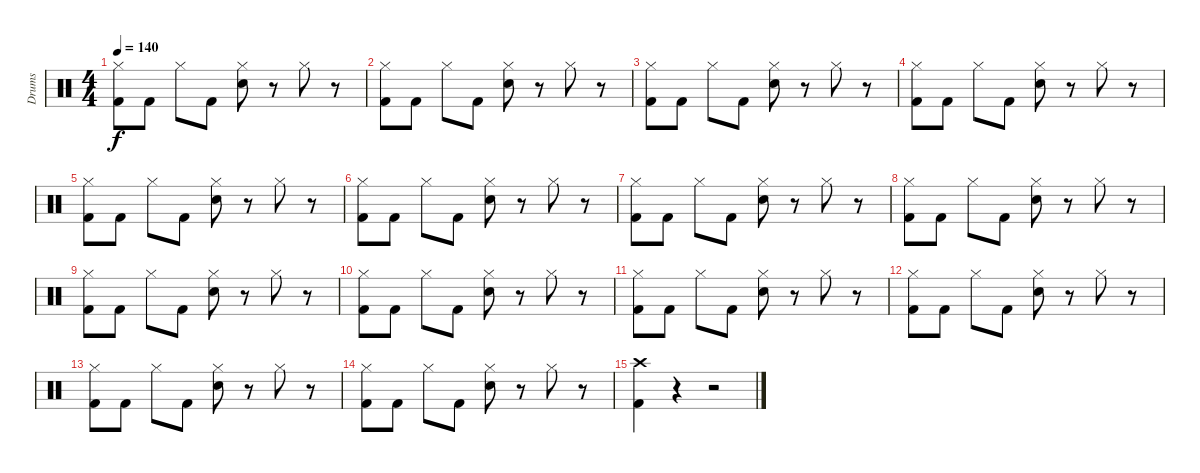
\track ("Drums" "Drums") {instrument percussion}
\staff {score}
\articulation defaults
\ts (4 4)
\tempo 140
\clef neutral
\ks c
("Hi-Hat (closed)" "Kick (hit) 2").8{dy f} "Kick (hit) 2".8 "Hi-Hat (closed)".8 "Kick (hit) 2".8 ("Hi-Hat (closed)" "Electric Snare (hit)").8 r.8 "Hi-Hat (closed)".8 r.8 |
("Hi-Hat (closed)" "Kick (hit) 2").8 "Kick (hit) 2".8 "Hi-Hat (closed)".8 "Kick (hit) 2".8 ("Hi-Hat (closed)" "Electric Snare (hit)").8 r.8 "Hi-Hat (closed)".8 r.8 |
("Hi-Hat (closed)" "Kick (hit) 2").8 "Kick (hit) 2".8 "Hi-Hat (closed)".8 "Kick (hit) 2".8 ("Hi-Hat (closed)" "Electric Snare (hit)").8 r.8 "Hi-Hat (closed)".8 r.8 |
("Hi-Hat (closed)" "Kick (hit) 2").8 "Kick (hit) 2".8 "Hi-Hat (closed)".8 "Kick (hit) 2".8 ("Hi-Hat (closed)" "Electric Snare (hit)").8 r.8 "Hi-Hat (closed)".8 r.8 |
("Hi-Hat (closed)" "Kick (hit) 2").8 "Kick (hit) 2".8 "Hi-Hat (closed)".8 "Kick (hit) 2".8 ("Hi-Hat (closed)" "Electric Snare (hit)").8 r.8 "Hi-Hat (closed)".8 r.8 |
("Hi-Hat (closed)" "Kick (hit) 2").8 "Kick (hit) 2".8 "Hi-Hat (closed)".8 "Kick (hit) 2".8 ("Hi-Hat (closed)" "Electric Snare (hit)").8 r.8 "Hi-Hat (closed)".8 r.8 |
("Hi-Hat (closed)" "Kick (hit) 2").8 "Kick (hit) 2".8 "Hi-Hat (closed)".8 "Kick (hit) 2".8 ("Hi-Hat (closed)" "Electric Snare (hit)").8 r.8 "Hi-Hat (closed)".8 r.8 |
("Hi-Hat (closed)" "Kick (hit) 2").8 "Kick (hit) 2".8 "Hi-Hat (closed)".8 "Kick (hit) 2".8 ("Hi-Hat (closed)" "Electric Snare (hit)").8 r.8 "Hi-Hat (closed)".8 r.8 |
("Hi-Hat (closed)" "Kick (hit) 2").8 "Kick (hit) 2".8 "Hi-Hat (closed)".8 "Kick (hit) 2".8 ("Hi-Hat (closed)" "Electric Snare (hit)").8 r.8 "Hi-Hat (closed)".8 r.8 |
("Hi-Hat (closed)" "Kick (hit) 2").8 "Kick (hit) 2".8 "Hi-Hat (closed)".8 "Kick (hit) 2".8 ("Hi-Hat (closed)" "Electric Snare (hit)").8 r.8 "Hi-Hat (closed)".8 r.8 |
("Hi-Hat (closed)" "Kick (hit) 2").8 "Kick (hit) 2".8 "Hi-Hat (closed)".8 "Kick (hit) 2".8 ("Hi-Hat (closed)" "Electric Snare (hit)").8 r.8 "Hi-Hat (closed)".8 r.8 |
("Hi-Hat (closed)" "Kick (hit) 2").8 "Kick (hit) 2".8 "Hi-Hat (closed)".8 "Kick (hit) 2".8 ("Hi-Hat (closed)" "Electric Snare (hit)").8 r.8 "Hi-Hat (closed)".8 r.8 |
("Hi-Hat (closed)" "Kick (hit) 2").8 "Kick (hit) 2".8 "Hi-Hat (closed)".8 "Kick (hit) 2".8 ("Hi-Hat (closed)" "Electric Snare (hit)").8 r.8 "Hi-Hat (closed)".8 r.8 |
("Hi-Hat (closed)" "Kick (hit) 2").8 "Kick (hit) 2".8 "Hi-Hat (closed)".8 "Kick (hit) 2".8 ("Hi-Hat (closed)" "Electric Snare (hit)").8 r.8 "Hi-Hat (closed)".8 r.8 |
("Crash high (hit)" "Kick (hit) 2").4 r.4 r.2
